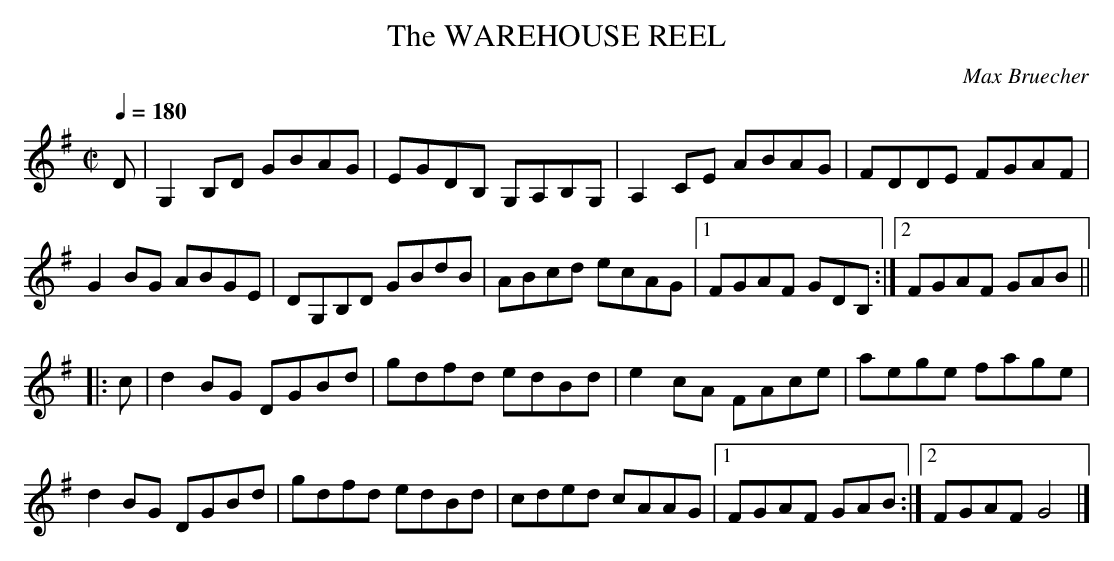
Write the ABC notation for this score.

X:1
T:WAREHOUSE REEL, The
C:Max Bruecher
Q:1/4=180
M:C|
L:1/8
K:G
D|G,2B,D GBAG|EGDB, G,A,B,G,|A,2CE ABAG|FDDE FGAF|
G2BG ABGE |DG,B,D GBdB |ABcd ecAG |1 FGAF GDB, :|\
[2 FGAF GAB||
|:c|d2BG DGBd |gdfd edBd |e2cA FAce |aege fage |
d2BG DGBd |gdfd edBd |cded cAAG |1 FGAF GAB :|\
[2 FGAF G4|]
